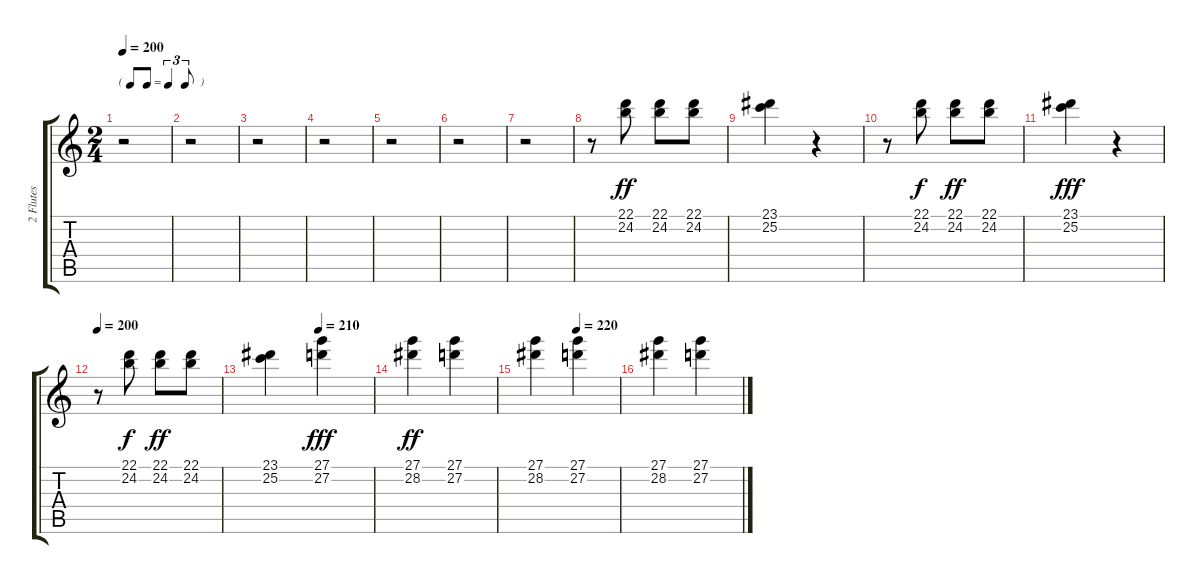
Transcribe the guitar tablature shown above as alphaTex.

\track ("2 Flutes" "2 Flutes") {instrument flute}
\staff {score tabs}
\tuning (E4 B3 G3 D3 A2 E2) {hide}
\ts (2 4)
\tf triplet8th
\tempo 200
\clef g2
\ks c
r.2{dy f} |
r.2 |
r.2 |
r.2 |
r.2 |
r.2 |
r.2 |
r.8 (22.1 24.2).8{dy ff} (22.1 24.2).8 (22.1 24.2).8 |
(23.1 25.2).4 r.4 |
r.8 (22.1 24.2).8{dy f} (22.1 24.2).8{dy ff} (22.1 24.2).8 |
(23.1 25.2).4{dy fff} r.4 |
\tempo 200
r.8 (22.1 24.2).8{dy f} (22.1 24.2).8{dy ff} (22.1 24.2).8 |
\tempo (210 0.5)
(23.1 25.2).4 (27.1 27.2).4{dy fff} |
(27.1 28.2).4{dy ff} (27.1 27.2).4 |
\tempo (220 0.5)
(27.1 28.2).4 (27.1 27.2).4 |
(27.1 28.2).4 (27.1 27.2).4
